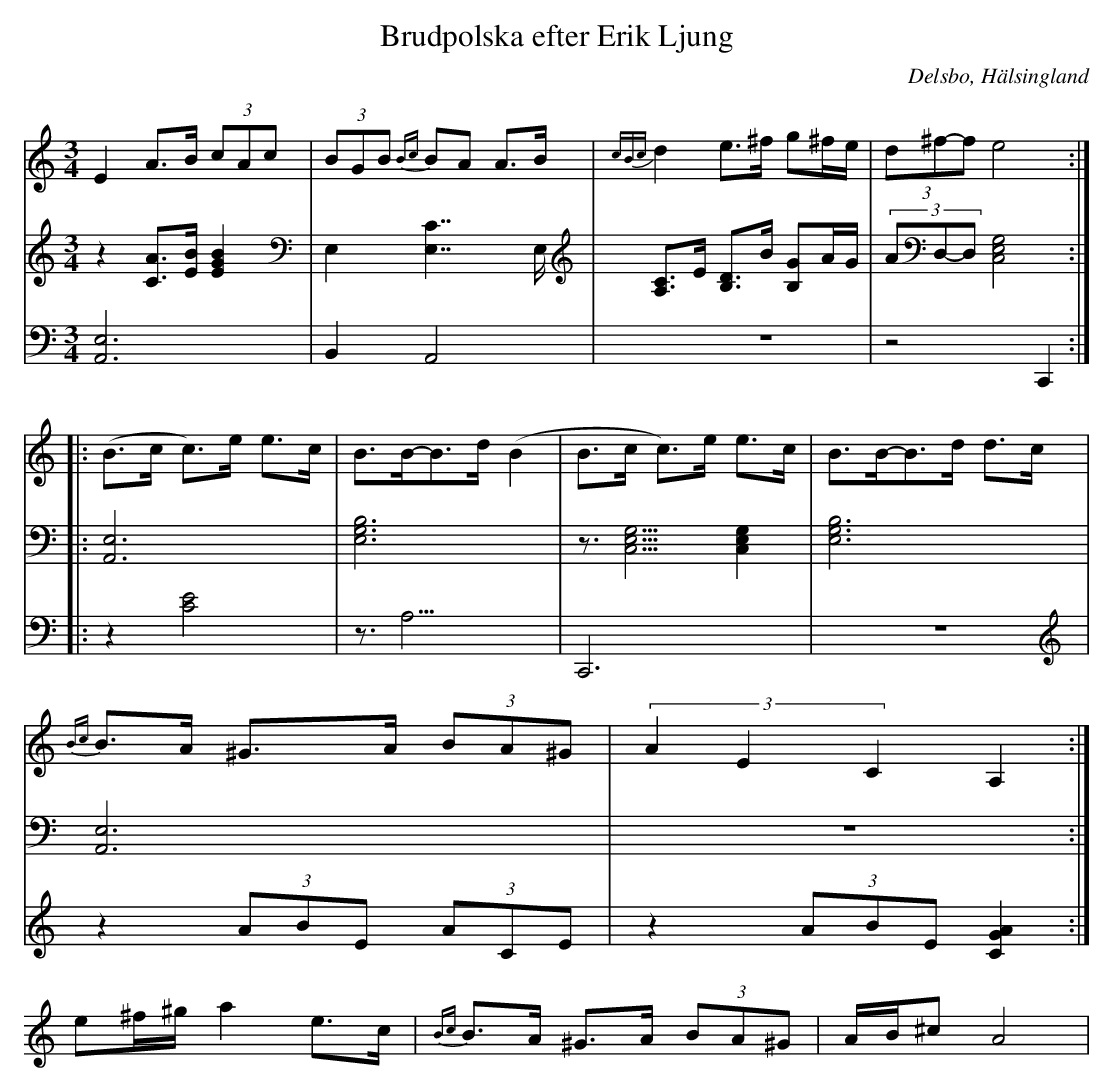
X:1
T: Brudpolska efter Erik Ljung
Q: 105
O: Delsbo, Hälsingland
M: 3/4
L: 1/8
K: Am
V:1
V:2
V:3 Merge
V:1
E2 A>B (3cAc| (3BGB {Bc}BA A>B|{cBc}d2 e>^f g^f/e/|(3d^f-f e4 :|
|:(B>c c)>e e>c|B>B-B>d (B2|B>c c)>e e>c|B>B-B>d d>c|
{Bc}B>A ^G>A (3BA^G|(3A2E2C2 A,2:|
e^f/^g/ a2 e>c|{Bc}B>A ^G>A (3BA^G|A/B/^c A4|
V:2
z2 [AC]>[BE] [B2E2G2]|E,2 [C7/2E,7/2]E,/|[A,C]>E [B,D]>B [B,G]A/G/|(3AD,-D, [E,4G,4C,4]:|
|:[A,,6E,6]|[E,6G,6B,6]|z3/2[E,5/2G,5/2C,5/2] [E,2G,2C,2]|[E,6G,6B,6]|
[A,,6E,6]|z6:|
V:3
[A,,6E,6]|B,,2 A,,4|z6|z4 C,,2:|
|:z2 [C4E4]|z3<A,3|C,,6|z6|
z2 (3ABE (3ACE|z2 (3ABE [G2A2C2]:|
